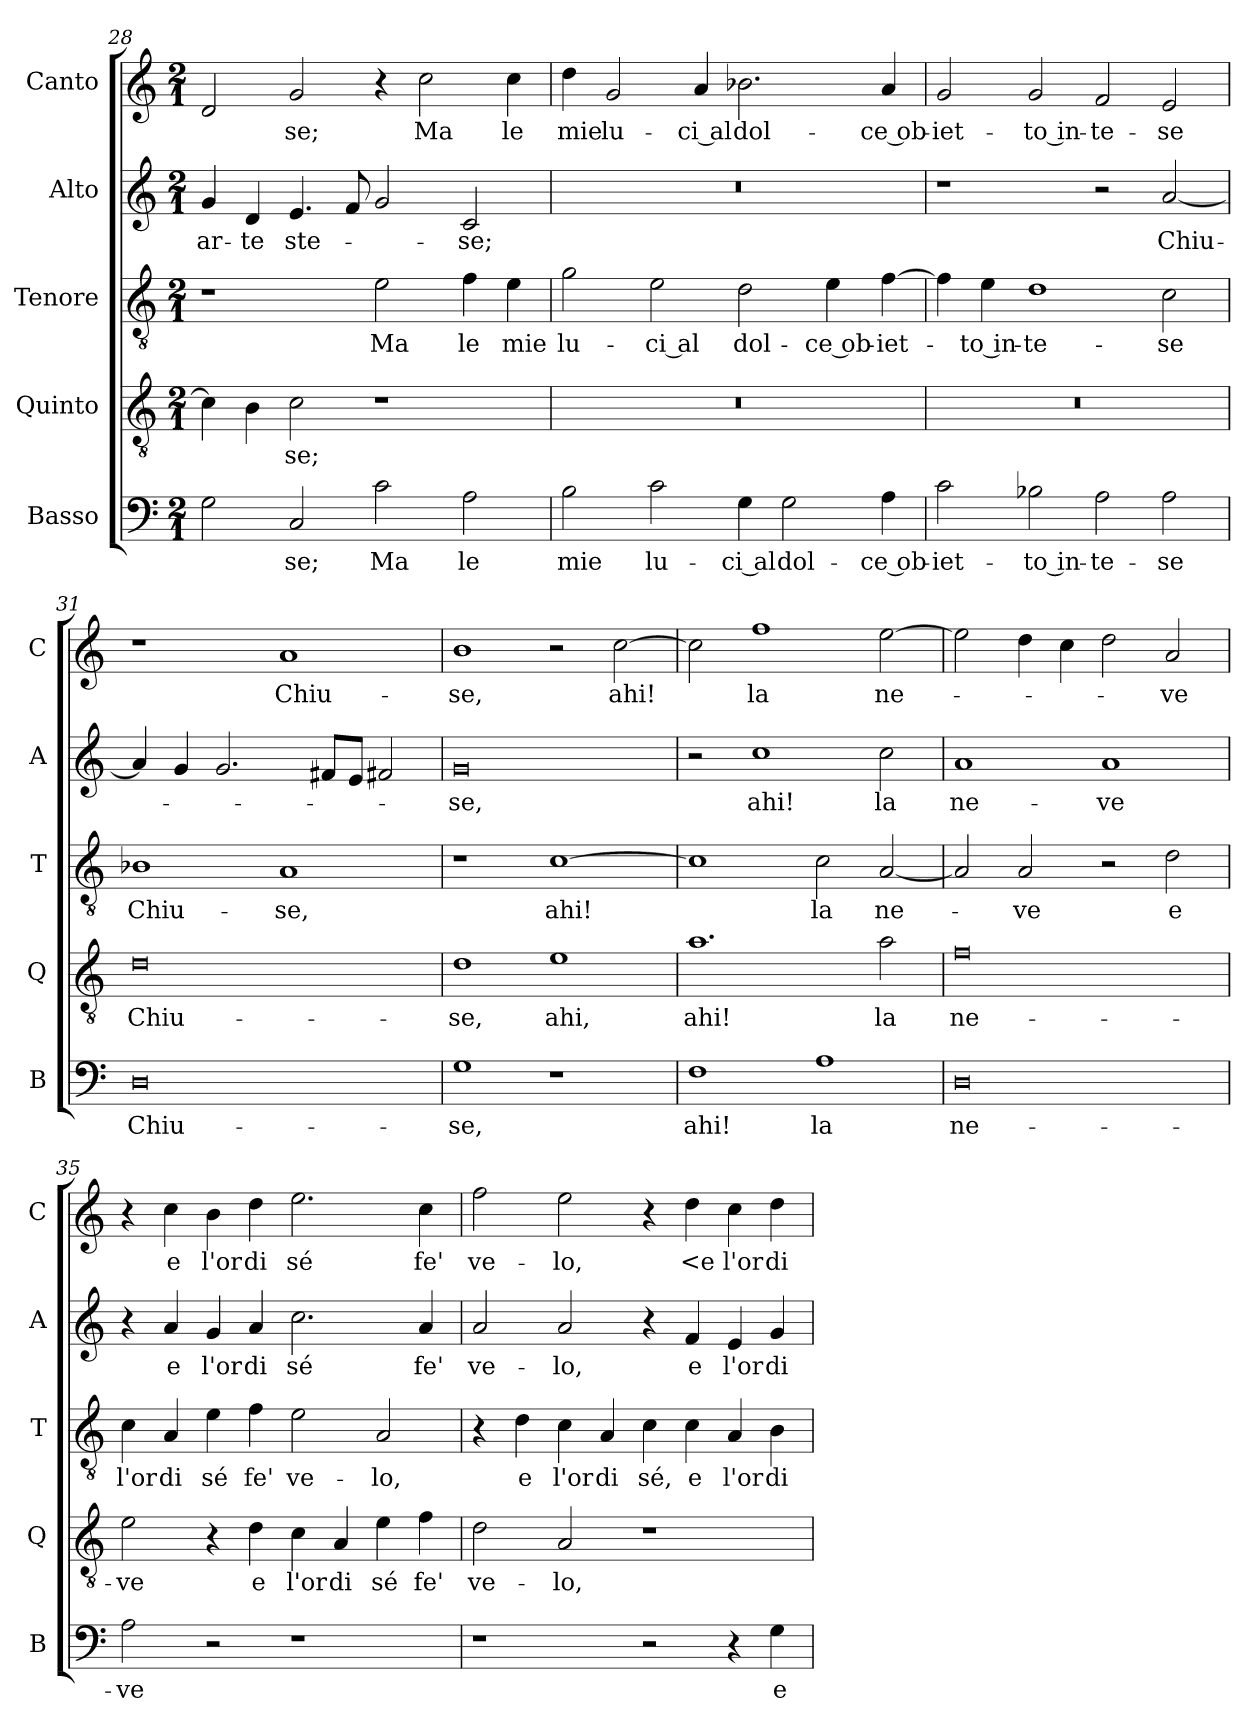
**kern	**text	**kern	**text	**kern	**text	**kern	**text	**kern	**text
*part5	*part5	*part4	*part4	*part3	*part3	*part2	*part2	*part1	*part1
*staff5	*staff5	*staff4	*staff4	*staff3	*staff3	*staff2	*staff2	*staff1	*staff1
*I"Basso	*	*I"Quinto	*	*I"Tenore	*	*I"Alto	*	*I"Canto	*
*I'B	*	*I'Q	*	*I'T	*	*I'A	*	*I'C	*
*clefF4	*	*clefGv2	*	*clefGv2	*	*clefG2	*	*clefG2	*
*k[]	*	*k[]	*	*k[]	*	*k[]	*	*k[]	*
*M2/1	*	*M2/1	*	*M2/1	*	*M2/1	*	*M2/1	*
=28	=28	=28	=28	=28	=28	=28	=28	=28	=28
2G	.	4c]	.	1r	.	4g	ar-	2d	.
.	.	4B	.	.	.	4d	-te	.	.
2C	-se;	2c	-se;	.	.	4.e	ste-	2g	-se;
.	.	.	.	.	.	8f	.	.	.
2c	Ma	1r	.	2e	Ma	2g	.	4r	.
.	.	.	.	.	.	.	.	2cc	Ma
2A	le	.	.	4f	le	2c	-se;	.	.
.	.	.	.	4e	mie	.	.	4cc	le
=29	=29	=29	=29	=29	=29	=29	=29	=29	=29
2B	mie	0r	.	2g	lu-	0r	.	4dd	mie
.	.	.	.	.	.	.	.	2g	lu-
2c	lu-	.	.	2e	-ci al	.	.	.	.
.	.	.	.	.	.	.	.	4a	-ci al
4G	-ci al	.	.	2d	dol-	.	.	2.b-X	dol-
2G	dol-	.	.	.	.	.	.	.	.
.	.	.	.	4e	-ce ob-	.	.	.	.
4A	-ce ob-	.	.	[4f	-iet-	.	.	4a	-ce ob-
=30	=30	=30	=30	=30	=30	=30	=30	=30	=30
2c	-iet-	0r	.	4f]	.	1r	.	2g	-iet-
.	.	.	.	4e	-to in-	.	.	.	.
2B-X	-to in-	.	.	1d	-te-	.	.	2g	-to in-
2A	-te-	.	.	.	.	2r	.	2f	-te-
2A	-se	.	.	2c	-se	[2a	Chiu-	2e	-se
=31	=31	=31	=31	=31	=31	=31	=31	=31	=31
0D	Chiu-	0d	Chiu-	1B-X	Chiu-	4a]	.	1r	.
.	.	.	.	.	.	4g	.	.	.
.	.	.	.	.	.	2.g	.	.	.
.	.	.	.	1A	-se,	.	.	1a	Chiu-
.	.	.	.	.	.	8f#XL	.	.	.
.	.	.	.	.	.	8eJ	.	.	.
.	.	.	.	.	.	2f#X	.	.	.
=32	=32	=32	=32	=32	=32	=32	=32	=32	=32
1G	-se,	1d	-se,	1r	.	0g	-se,	1b	-se,
1r	.	1e	ahi,	[1c	ahi!	.	.	2r	.
.	.	.	.	.	.	.	.	[2cc	ahi!
=33	=33	=33	=33	=33	=33	=33	=33	=33	=33
1F	ahi!	1.a	ahi!	1c]	.	2r	.	2cc]	.
.	.	.	.	.	.	1cc	ahi!	1ff	la
1A	la	.	.	2c	la	.	.	.	.
.	.	2a	la	[2A	ne-	2cc	la	[2ee	ne-
=34	=34	=34	=34	=34	=34	=34	=34	=34	=34
0D	ne-	0f	ne-	2A]	.	1a	ne-	2ee]	.
.	.	.	.	2A	-ve	.	.	4dd	.
.	.	.	.	.	.	.	.	4cc	.
.	.	.	.	2r	.	1a	-ve	2dd	.
.	.	.	.	2d	e	.	.	2a	-ve
=35	=35	=35	=35	=35	=35	=35	=35	=35	=35
2A	-ve	2e	-ve	4c	l'or	4r	.	4r	.
.	.	.	.	4A	di	4a	e	4cc	e
2r	.	4r	.	4e	sé	4g	l'or	4b	l'or
.	.	4d	e	4f	fe'	4a	di	4dd	di
1r	.	4c	l'or	2e	ve-	2.cc	sé	2.ee	sé
.	.	4A	di	.	.	.	.	.	.
.	.	4e	sé	2A	-lo,	.	.	.	.
.	.	4f	fe'	.	.	4a	fe'	4cc	fe'
=36	=36	=36	=36	=36	=36	=36	=36	=36	=36
1r	.	2d	ve-	4r	.	2a	ve-	2ff	ve-
.	.	.	.	4d	e	.	.	.	.
.	.	2A	-lo,	4c	l'or	2a	-lo,	2ee	-lo,
.	.	.	.	4A	di	.	.	.	.
2r	.	1r	.	4c	sé,	4r	.	4r	.
.	.	.	.	4c	e	4f	e	4dd	<e
4r	.	.	.	4A	l'or	4e	l'or	4cc	l'or
4G	e	.	.	4B	di	4g	di	4dd	di
=	=	=	=	=	=	=	=	=	=
*-	*-	*-	*-	*-	*-	*-	*-	*-	*-
